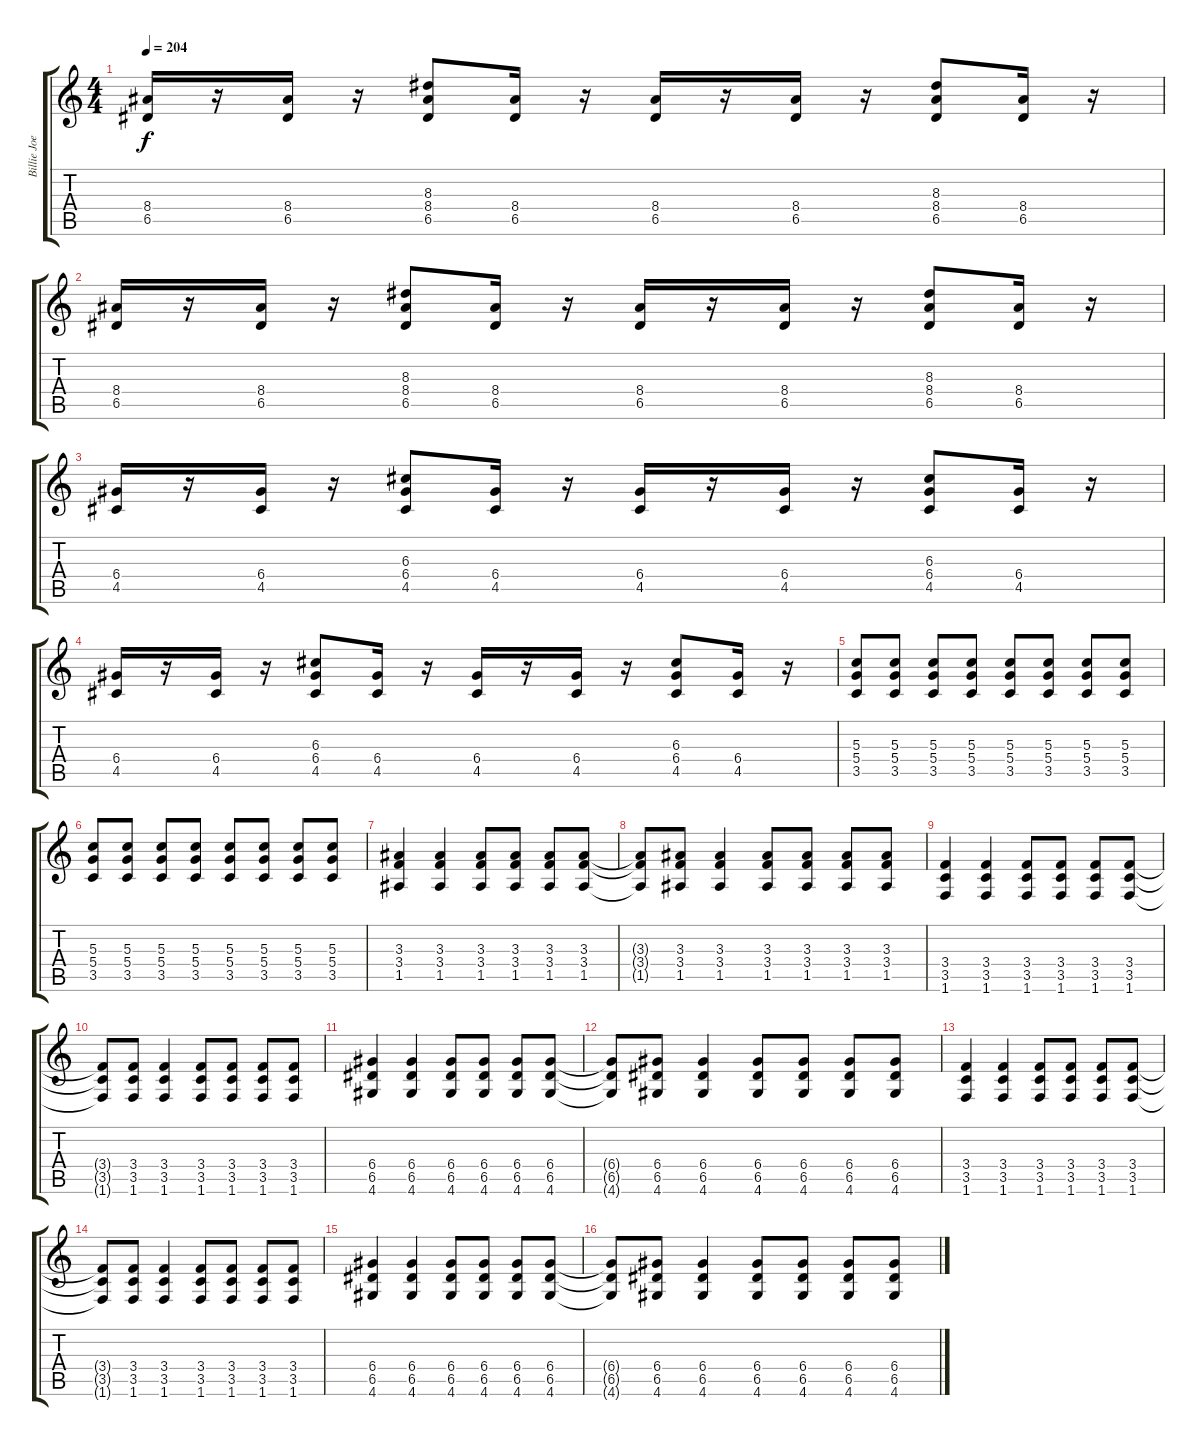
\track ("Billie Joe - Rhytm Guitar" "Billie Joe") {instrument distortionguitar}
\staff {score tabs}
\tuning (E4 B3 G3 D3 A2 E2) {hide}
\ts (4 4)
\tempo 204
\clef g2
\ks c
(8.4 6.5).16{dy f} r.16 (8.4 6.5).16 r.16 (8.3 8.4 6.5).8 (8.4 6.5).16 r.16 (8.4 6.5).16 r.16 (8.4 6.5).16 r.16 (8.3 8.4 6.5).8 (8.4 6.5).16 r.16 |
(8.4 6.5).16 r.16 (8.4 6.5).16 r.16 (8.3 8.4 6.5).8 (8.4 6.5).16 r.16 (8.4 6.5).16 r.16 (8.4 6.5).16 r.16 (8.3 8.4 6.5).8 (8.4 6.5).16 r.16 |
(6.4 4.5).16 r.16 (6.4 4.5).16 r.16 (6.3 6.4 4.5).8 (6.4 4.5).16 r.16 (6.4 4.5).16 r.16 (6.4 4.5).16 r.16 (6.3 6.4 4.5).8 (6.4 4.5).16 r.16 |
(6.4 4.5).16 r.16 (6.4 4.5).16 r.16 (6.3 6.4 4.5).8 (6.4 4.5).16 r.16 (6.4 4.5).16 r.16 (6.4 4.5).16 r.16 (6.3 6.4 4.5).8 (6.4 4.5).16 r.16 |
(5.3 5.4 3.5).8 (5.3 5.4 3.5).8 (5.3 5.4 3.5).8 (5.3 5.4 3.5).8 (5.3 5.4 3.5).8 (5.3 5.4 3.5).8 (5.3 5.4 3.5).8 (5.3 5.4 3.5).8 |
(5.3 5.4 3.5).8 (5.3 5.4 3.5).8 (5.3 5.4 3.5).8 (5.3 5.4 3.5).8 (5.3 5.4 3.5).8 (5.3 5.4 3.5).8 (5.3 5.4 3.5).8 (5.3 5.4 3.5).8 |
(3.3 3.4 1.5).4 (3.3 3.4 1.5).4 (3.3 3.4 1.5).8 (3.3 3.4 1.5).8 (3.3 3.4 1.5).8 (3.3 3.4 1.5).8 |
(3.3{t} 3.4{t} 1.5{t}).8 (3.3 3.4 1.5).8 (3.3 3.4 1.5).4 (3.3 3.4 1.5).8 (3.3 3.4 1.5).8 (3.3 3.4 1.5).8 (3.3 3.4 1.5).8 |
(3.4 3.5 1.6).4 (3.4 3.5 1.6).4 (3.4 3.5 1.6).8 (3.4 3.5 1.6).8 (3.4 3.5 1.6).8 (3.4 3.5 1.6).8 |
(3.4{t} 3.5{t} 1.6{t}).8 (3.4 3.5 1.6).8 (3.4 3.5 1.6).4 (3.4 3.5 1.6).8 (3.4 3.5 1.6).8 (3.4 3.5 1.6).8 (3.4 3.5 1.6).8 |
(6.4 6.5 4.6).4 (6.4 6.5 4.6).4 (6.4 6.5 4.6).8 (6.4 6.5 4.6).8 (6.4 6.5 4.6).8 (6.4 6.5 4.6).8 |
(6.4{t} 6.5{t} 4.6{t}).8 (6.4 6.5 4.6).8 (6.4 6.5 4.6).4 (6.4 6.5 4.6).8 (6.4 6.5 4.6).8 (6.4 6.5 4.6).8 (6.4 6.5 4.6).8 |
(3.4 3.5 1.6).4 (3.4 3.5 1.6).4 (3.4 3.5 1.6).8 (3.4 3.5 1.6).8 (3.4 3.5 1.6).8 (3.4 3.5 1.6).8 |
(3.4{t} 3.5{t} 1.6{t}).8 (3.4 3.5 1.6).8 (3.4 3.5 1.6).4 (3.4 3.5 1.6).8 (3.4 3.5 1.6).8 (3.4 3.5 1.6).8 (3.4 3.5 1.6).8 |
(6.4 6.5 4.6).4 (6.4 6.5 4.6).4 (6.4 6.5 4.6).8 (6.4 6.5 4.6).8 (6.4 6.5 4.6).8 (6.4 6.5 4.6).8 |
(6.4{t} 6.5{t} 4.6{t}).8 (6.4 6.5 4.6).8 (6.4 6.5 4.6).4 (6.4 6.5 4.6).8 (6.4 6.5 4.6).8 (6.4 6.5 4.6).8 (6.4 6.5 4.6).8
